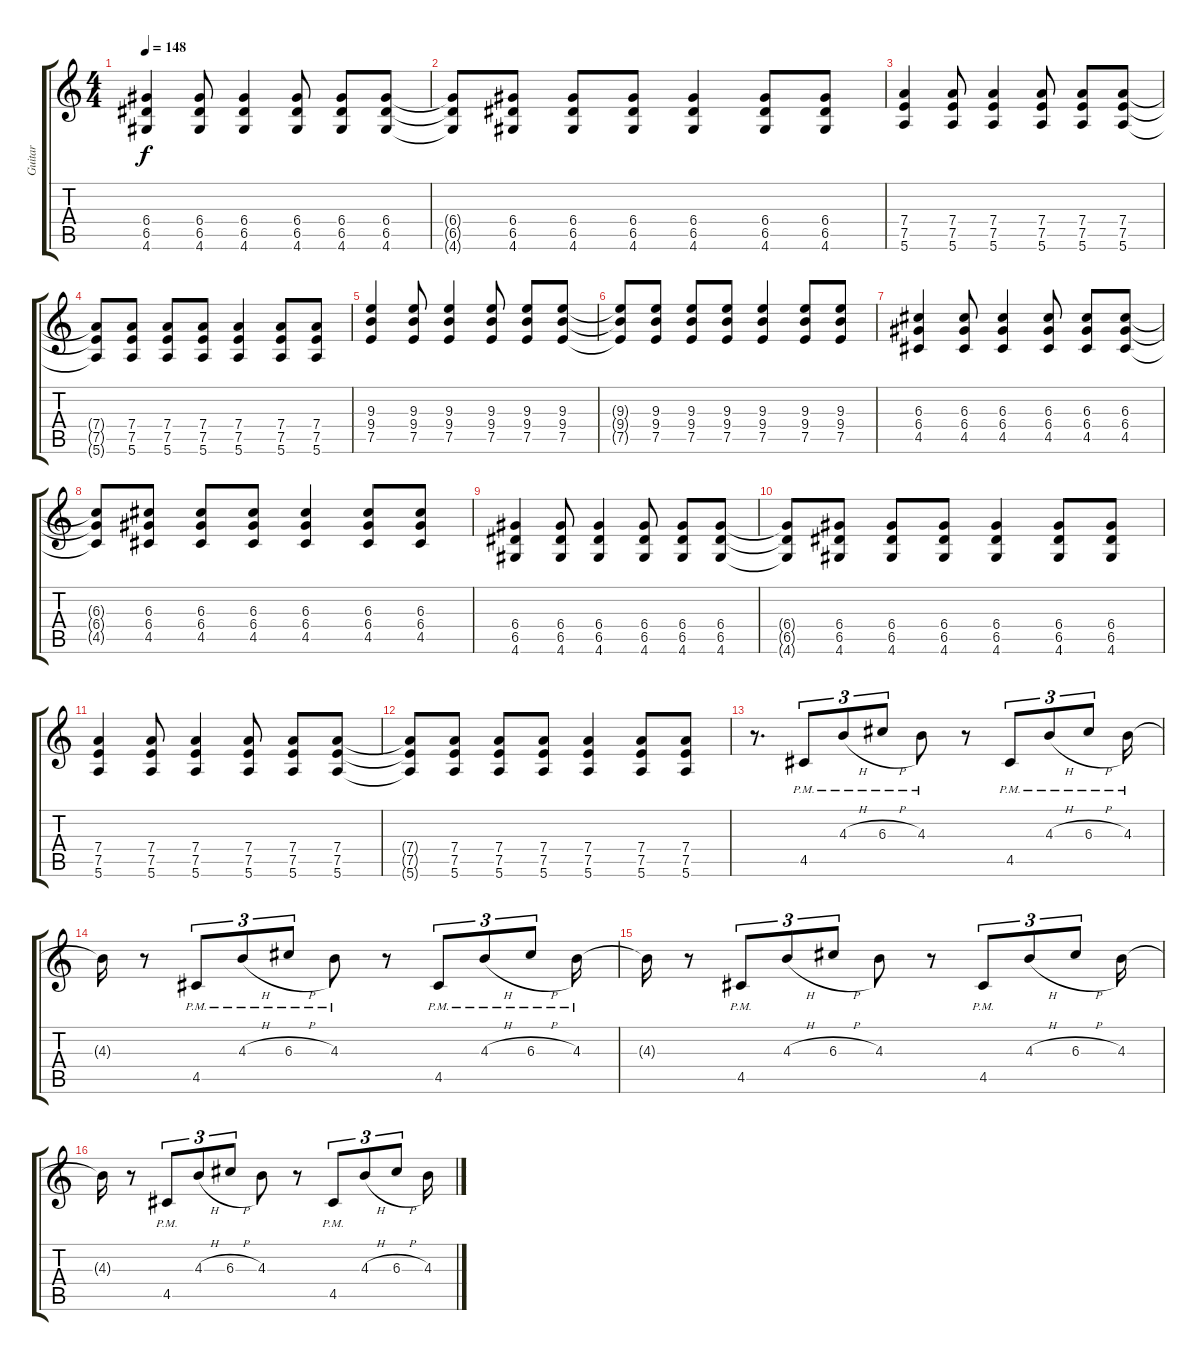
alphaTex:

\track ("Guitar" "Guitar") {instrument electricguitarjazz}
\staff {score tabs}
\tuning (E4 B3 G3 D3 A2 E2) {hide}
\ts (4 4)
\tempo 148
\clef g2
\ks c
(6.4 6.5 4.6).4{dy f} (6.4 6.5 4.6).8 (6.4 6.5 4.6).4 (6.4 6.5 4.6).8 (6.4 6.5 4.6).8 (6.4 6.5 4.6).8 |
(6.4{t} 6.5{t} 4.6{t}).8 (6.4 6.5 4.6).8 (6.4 6.5 4.6).8 (6.4 6.5 4.6).8 (6.4 6.5 4.6).4 (6.4 6.5 4.6).8 (6.4 6.5 4.6).8 |
(7.4 7.5 5.6).4 (7.4 7.5 5.6).8 (7.4 7.5 5.6).4 (7.4 7.5 5.6).8 (7.4 7.5 5.6).8 (7.4 7.5 5.6).8 |
(7.4{t} 7.5{t} 5.6{t}).8 (7.4 7.5 5.6).8 (7.4 7.5 5.6).8 (7.4 7.5 5.6).8 (7.4 7.5 5.6).4 (7.4 7.5 5.6).8 (7.4 7.5 5.6).8 |
(9.3 9.4 7.5).4 (9.3 9.4 7.5).8 (9.3 9.4 7.5).4 (9.3 9.4 7.5).8 (9.3 9.4 7.5).8 (9.3 9.4 7.5).8 |
(9.3{t} 9.4{t} 7.5{t}).8 (9.3 9.4 7.5).8 (9.3 9.4 7.5).8 (9.3 9.4 7.5).8 (9.3 9.4 7.5).4 (9.3 9.4 7.5).8 (9.3 9.4 7.5).8 |
(6.3 6.4 4.5).4 (6.3 6.4 4.5).8 (6.3 6.4 4.5).4 (6.3 6.4 4.5).8 (6.3 6.4 4.5).8 (6.3 6.4 4.5).8 |
(6.3{t} 6.4{t} 4.5{t}).8 (6.3 6.4 4.5).8 (6.3 6.4 4.5).8 (6.3 6.4 4.5).8 (6.3 6.4 4.5).4 (6.3 6.4 4.5).8 (6.3 6.4 4.5).8 |
(6.4 6.5 4.6).4 (6.4 6.5 4.6).8 (6.4 6.5 4.6).4 (6.4 6.5 4.6).8 (6.4 6.5 4.6).8 (6.4 6.5 4.6).8 |
(6.4{t} 6.5{t} 4.6{t}).8 (6.4 6.5 4.6).8 (6.4 6.5 4.6).8 (6.4 6.5 4.6).8 (6.4 6.5 4.6).4 (6.4 6.5 4.6).8 (6.4 6.5 4.6).8 |
(7.4 7.5 5.6).4 (7.4 7.5 5.6).8 (7.4 7.5 5.6).4 (7.4 7.5 5.6).8 (7.4 7.5 5.6).8 (7.4 7.5 5.6).8 |
(7.4{t} 7.5{t} 5.6{t}).8 (7.4 7.5 5.6).8 (7.4 7.5 5.6).8 (7.4 7.5 5.6).8 (7.4 7.5 5.6).4 (7.4 7.5 5.6).8 (7.4 7.5 5.6).8 |
r.8{d volume 10 instrument distortionguitar} 4.5{pm}.8{tu (3 2)} 4.3{h pm}.8{tu (3 2)} 6.3{h pm}.8{tu (3 2)} 4.3{pm}.8 r.8 4.5{pm}.8{tu (3 2) balance 0} 4.3{h pm}.8{tu (3 2)} 6.3{h pm}.8{tu (3 2)} 4.3{pm}.16 |
4.3{t}.16 r.8 4.5{pm}.8{tu (3 2) balance 16} 4.3{h pm}.8{tu (3 2)} 6.3{h pm}.8{tu (3 2)} 4.3{pm}.8 r.8 4.5{pm}.8{tu (3 2) balance 0} 4.3{h pm}.8{tu (3 2)} 6.3{h pm}.8{tu (3 2)} 4.3{pm}.16 |
4.3{t}.16 r.8 4.5{pm}.8{tu (3 2) volume 13 balance 16} 4.3{h}.8{tu (3 2)} 6.3{h}.8{tu (3 2)} 4.3.8 r.8 4.5{pm}.8{tu (3 2)} 4.3{h}.8{tu (3 2)} 6.3{h}.8{tu (3 2)} 4.3.16 |
4.3{t}.16 r.8 4.5{pm}.8{tu (3 2)} 4.3{h}.8{tu (3 2)} 6.3{h}.8{tu (3 2)} 4.3.8 r.8 4.5{pm}.8{tu (3 2)} 4.3{h}.8{tu (3 2)} 6.3{h}.8{tu (3 2)} 4.3.16
